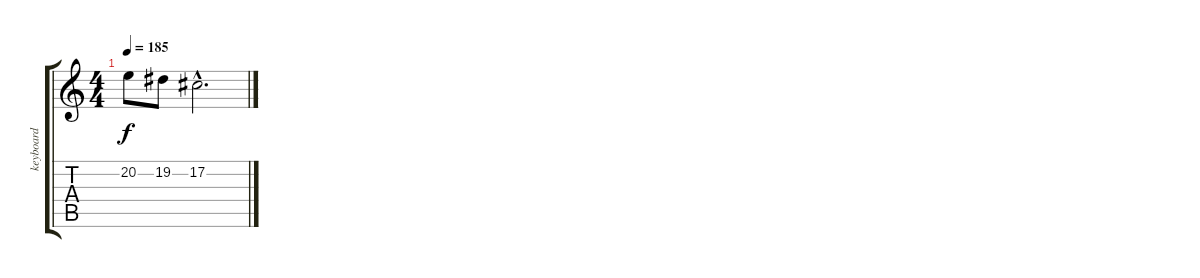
\track ("keyboard" "keyboard") {instrument synthstrings1}
\staff {score tabs}
\tuning (Db4 Ab3 E3 B2 Gb2 Db2) {hide}
\ts (4 4)
\tempo 185
\clef g2
\ks c
20.2.8{dy f} 19.2.8 17.2{hac}.2{d}
